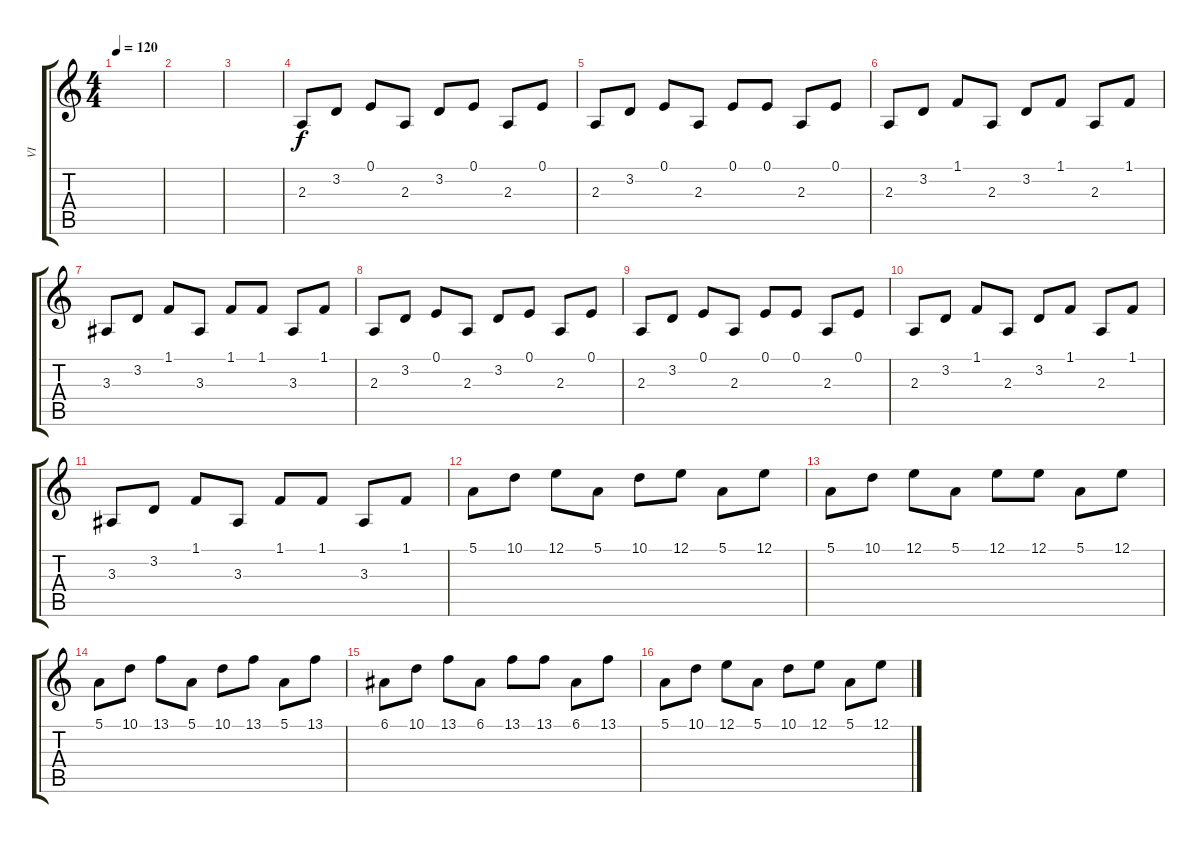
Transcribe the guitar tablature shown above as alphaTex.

\track ("VI" "VI") {instrument acousticgrandpiano}
\staff {score tabs}
\tuning (E4 B3 G3 D3 A2 E2) {hide}
\ts (4 4)
\tempo 120
\clef g2
\ks c
|
|
|
2.3.8 3.2.8 0.1.8 2.3.8 3.2.8 0.1.8 2.3.8 0.1.8 |
2.3.8 3.2.8 0.1.8 2.3.8 0.1.8 0.1.8 2.3.8 0.1.8 |
2.3.8 3.2.8 1.1.8 2.3.8 3.2.8 1.1.8 2.3.8 1.1.8 |
3.3.8 3.2.8 1.1.8 3.3.8 1.1.8 1.1.8 3.3.8 1.1.8 |
2.3.8 3.2.8 0.1.8 2.3.8 3.2.8 0.1.8 2.3.8 0.1.8 |
2.3.8 3.2.8 0.1.8 2.3.8 0.1.8 0.1.8 2.3.8 0.1.8 |
2.3.8 3.2.8 1.1.8 2.3.8 3.2.8 1.1.8 2.3.8 1.1.8 |
3.3.8 3.2.8 1.1.8 3.3.8 1.1.8 1.1.8 3.3.8 1.1.8 |
5.1.8 10.1.8 12.1.8 5.1.8 10.1.8 12.1.8 5.1.8 12.1.8 |
5.1.8 10.1.8 12.1.8 5.1.8 12.1.8 12.1.8 5.1.8 12.1.8 |
5.1.8 10.1.8 13.1.8 5.1.8 10.1.8 13.1.8 5.1.8 13.1.8 |
6.1.8 10.1.8 13.1.8 6.1.8 13.1.8 13.1.8 6.1.8 13.1.8 |
5.1.8 10.1.8 12.1.8 5.1.8 10.1.8 12.1.8 5.1.8 12.1.8
